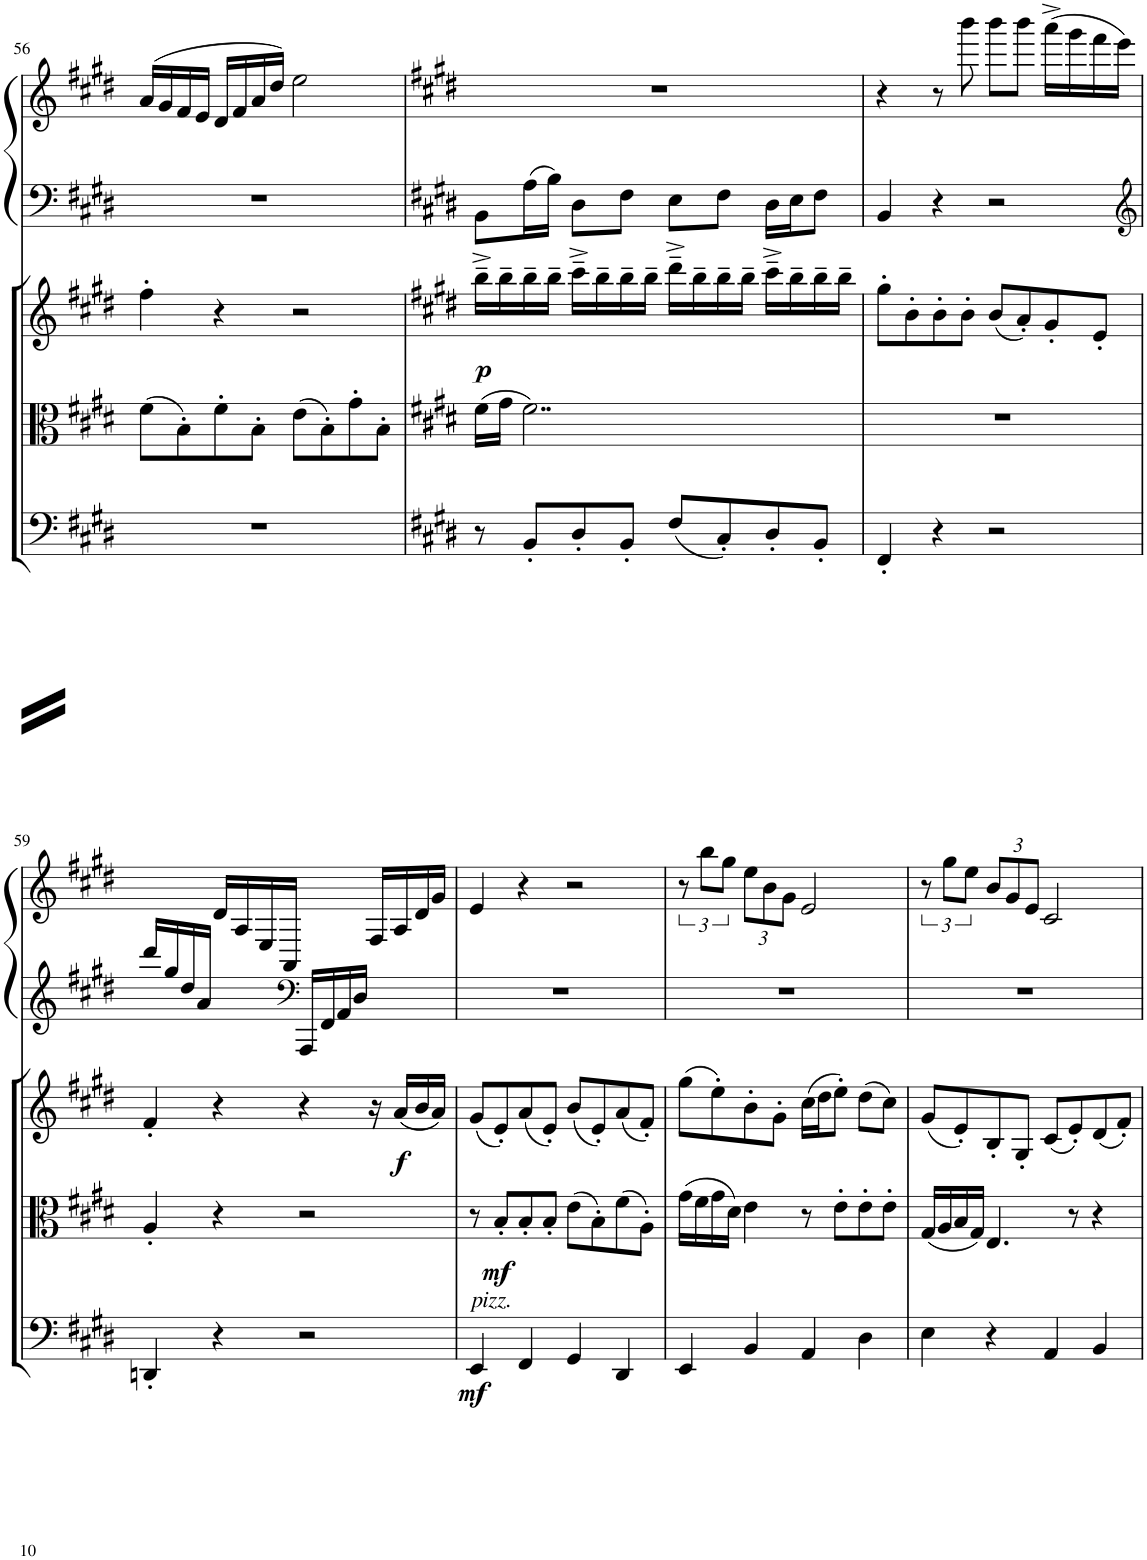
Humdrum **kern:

**kern	**dynam	**kern	**dynam	**kern	**dynam	**kern	**kern
*part4	*part4	*part3	*part3	*part2	*part2	*part1	*part1
*staff5	*staff5	*staff4	*staff4	*staff3	*staff3	*staff2	*staff1
*I"Violoncello	*	*I"Viola	*	*I"Housle	*	*I"Harfa	*
*I'Vc	*	*I'Vla	*	*	*	*	*
!!LO:PB:g=z
*clefF4	*	*clefC3	*	*clefG2	*	*clefF4	*clefG2
*k[f#c#g#d#]	*	*k[f#c#g#d#]	*	*k[f#c#g#d#]	*	*k[f#c#g#d#]	*k[f#c#g#d#]
*M4/4	*	*M4/4	*	*M4/4	*	*M4/4	*M4/4
=56	=56	=56	=56	=56	=56	=56	=56
1r	.	(8f#\L	.	4ff#'\	.	1r	(>16a/LL
.	.	.	.	.	.	.	16g#/
.	.	8B'\)	.	.	.	.	16f#/
.	.	.	.	.	.	.	16e/JJ
.	.	8f#'\	.	4r	.	.	16d#/LL
.	.	.	.	.	.	.	16f#/
.	.	8B'\J	.	.	.	.	16a/
.	.	.	.	.	.	.	16dd#/JJ)
.	.	(8e\L	.	2r	.	.	2ee\
.	.	8B'\)	.	.	.	.	.
.	.	8g#'\	.	.	.	.	.
.	.	8B'\J	.	.	.	.	.
=57	=57	=57	=57	=57	=57	=57	=57
*k[f#c#g#d#]	*	*k[f#c#g#d#]	*	*k[f#c#g#d#]	*	*k[f#c#g#d#]	*k[f#c#g#d#]
!	!	!	!	!	!LO:DY:b	!	!
8r	.	(16f#\LL	.	16bb~^\LL	p	8BB\L	1r
.	.	16g#\JJ	.	16bb~\	.	.	.
8BB'/L	.	2..f#\)	.	16bb~\	.	16A\L	.
.	.	.	.	16bb~\JJ	.	16B\JJ	.
8D#'/	.	.	.	16ccc#~^\LL	.	8D#\L	.
.	.	.	.	16bb~\	.	.	.
8BB'/J	.	.	.	16bb~\	.	8F#\J	.
.	.	.	.	16bb~\JJ	.	.	.
(8F#/L	.	.	.	16ddd#~^\LL	.	8E\L	.
.	.	.	.	16bb~\	.	.	.
8C#'/)	.	.	.	16bb~\	.	8F#\J	.
.	.	.	.	16bb~\JJ	.	.	.
8D#'/	.	.	.	16ccc#~^\LL	.	16D#\LL	.
.	.	.	.	16bb~\	.	16E\J	.
8BB'/J	.	.	.	16bb~\	.	8F#\J	.
.	.	.	.	16bb~\JJ	.	.	.
=58	=58	=58	=58	=58	=58	=58	=58
4FF#'/	.	1r	.	8gg#'\L	.	4BB/	4r
.	.	.	.	8b'\	.	.	.
4r	.	.	.	8b'\	.	4r	8r
.	.	.	.	8b'\J	.	.	8bbb\
2r	.	.	.	(8b/L	.	2r	8bbb\L
.	.	.	.	8a'/)	.	.	8bbb\J
.	.	.	.	8g#'/	.	.	(16aaa^\LL
.	.	.	.	.	.	.	16ggg#\
.	.	.	.	8e'/J	.	.	16fff#\
.	.	.	.	.	.	.	16eee\JJ)
!!LO:LB:g=z
=59	=59	=59	=59	=59	=59	=59	=59
*	*	*	*	*	*	*clefG2	*
*k[f#c#g#d#]	*	*k[f#c#g#d#]	*	*k[f#c#g#d#]	*	*k[f#c#g#d#]	*k[f#c#g#d#]
*	*	*	*	*	*	*^	*
4DDn'/	.	4A'/	.	4f#'/	.	16ddd#/LL	2ryy	4ryy
.	.	.	.	.	.	16gg#/	.	.
.	.	.	.	.	.	16dd#/	.	.
.	.	.	.	.	.	16a/JJ	.	.
4r	.	4r	.	4r	.	4ryy	.	16d#/LL
.	.	.	.	.	.	.	.	16A/
.	.	.	.	.	.	.	.	16E/
.	.	.	.	.	.	.	.	16AA/JJ
*	*	*	*	*	*	*clefF4	*	*
2r	.	2r	.	4r	.	16AAA/LL	2ryy	4ryy
.	.	.	.	.	.	16FF#/	.	.
.	.	.	.	.	.	16AA/	.	.
.	.	.	.	.	.	16D#/JJ	.	.
.	.	.	.	16r	.	4ryy	.	16F#/LL
!	!	!	!	!	!LO:DY:b	!	!	!
.	.	.	.	(16a/LL	f	.	.	16A/
.	.	.	.	16b/	.	.	.	16d#/
.	.	.	.	16a/JJ)	.	.	.	16g#/JJ
*	*	*	*	*	*	*v	*v	*
=60	=60	=60	=60	=60	=60	=60	=60
!LO:TX:a:i:t=pizz.	!	!	!	!	!	!	!
!	!LO:DY:b	!	!	!	!	!	!
4EE/	mf	8r	.	(8g#/L	.	1r	4e/
!	!	!	!LO:DY:b	!	!	!	!
.	.	8B'/L	mf	8e'/)	.	.	.
4FF#/	.	8B'/	.	(8a/	.	.	4r
.	.	8B'/J	.	8e'/J)	.	.	.
4GG#/	.	(8e\L	.	(8b/L	.	.	2r
.	.	8B'\)	.	8e'/)	.	.	.
4DD#/	.	(8f#\	.	(8a/	.	.	.
.	.	8A'\J)	.	8f#'/J)	.	.	.
=61	=61	=61	=61	=61	=61	=61	=61
4EE/	.	(16g#\LL	.	(8gg#\L	.	1r	12r
.	.	16f#\	.	.	.	.	.
.	.	.	.	.	.	.	12bb\L
.	.	16g#\	.	8ee'\)	.	.	.
.	.	.	.	.	.	.	12gg#\J
.	.	16d#\JJ)	.	.	.	.	.
*	*	*	*	*	*	*	*Xbrackettup
4BB/	.	4e\	.	8b'\	.	.	12ee\L
.	.	.	.	.	.	.	12b\
.	.	.	.	8g#'\J	.	.	.
.	.	.	.	.	.	.	12g#\J
4AA/	.	8r	.	(16cc#\LL	.	.	2e/
.	.	.	.	16dd#\J	.	.	.
.	.	8e'\L	.	8ee'\J)	.	.	.
4D#\	.	8e'\	.	(8dd#\L	.	.	.
.	.	8e'\J	.	8cc#\J)	.	.	.
=62	=62	=62	=62	=62	=62	=62	=62
*	*	*	*	*	*	*	*brackettup
4E\	.	(16G#/LL	.	(8g#/L	.	1r	12r
.	.	16A/	.	.	.	.	.
.	.	.	.	.	.	.	12gg#\L
.	.	16B/	.	8e'/)	.	.	.
.	.	.	.	.	.	.	12ee\J
.	.	16G#/JJ)	.	.	.	.	.
*	*	*	*	*	*	*	*Xbrackettup
4r	.	4.E/	.	8B'/	.	.	12b/L
.	.	.	.	.	.	.	12g#/
.	.	.	.	8G#'/J	.	.	.
.	.	.	.	.	.	.	12e/J
4AA/	.	.	.	(8c#/L	.	.	2c#/
.	.	8r	.	8e'/)	.	.	.
4BB/	.	4r	.	(8d#/	.	.	.
.	.	.	.	8f#'/J)	.	.	.
=	=	=	=	=	=	=	=
*-	*-	*-	*-	*-	*-	*-	*-
